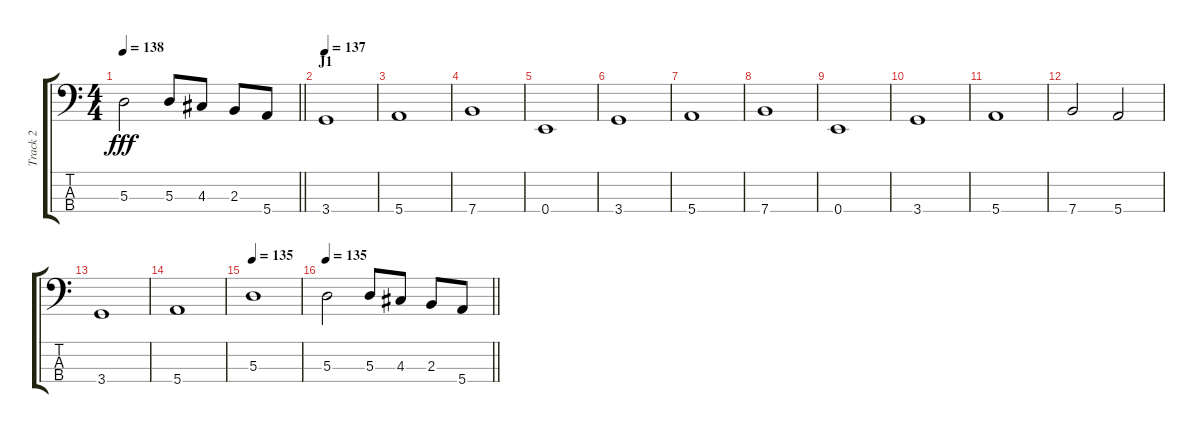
\track ("Track 2" "Track 2") {instrument electricbassfinger}
\staff {score tabs}
\tuning (G2 D2 A1 E1) {hide}
\ts (4 4)
\tempo 138
\clef f4
\barLineRight lightlight
\ks c
5.3.2{dy fff} 5.3.8 4.3.8 2.3.8 5.4.8 |
\section ("" "J1")
\tempo 137
3.4.1 |
5.4.1 |
7.4.1 |
0.4.1 |
3.4.1 |
5.4.1 |
7.4.1 |
0.4.1 |
3.4.1 |
5.4.1 |
7.4.2 5.4.2 |
3.4.1 |
5.4.1 |
\tempo 135
5.3.1 |
\tempo 135
\barLineRight lightlight
5.3.2 5.3.8 4.3.8 2.3.8 5.4.8
